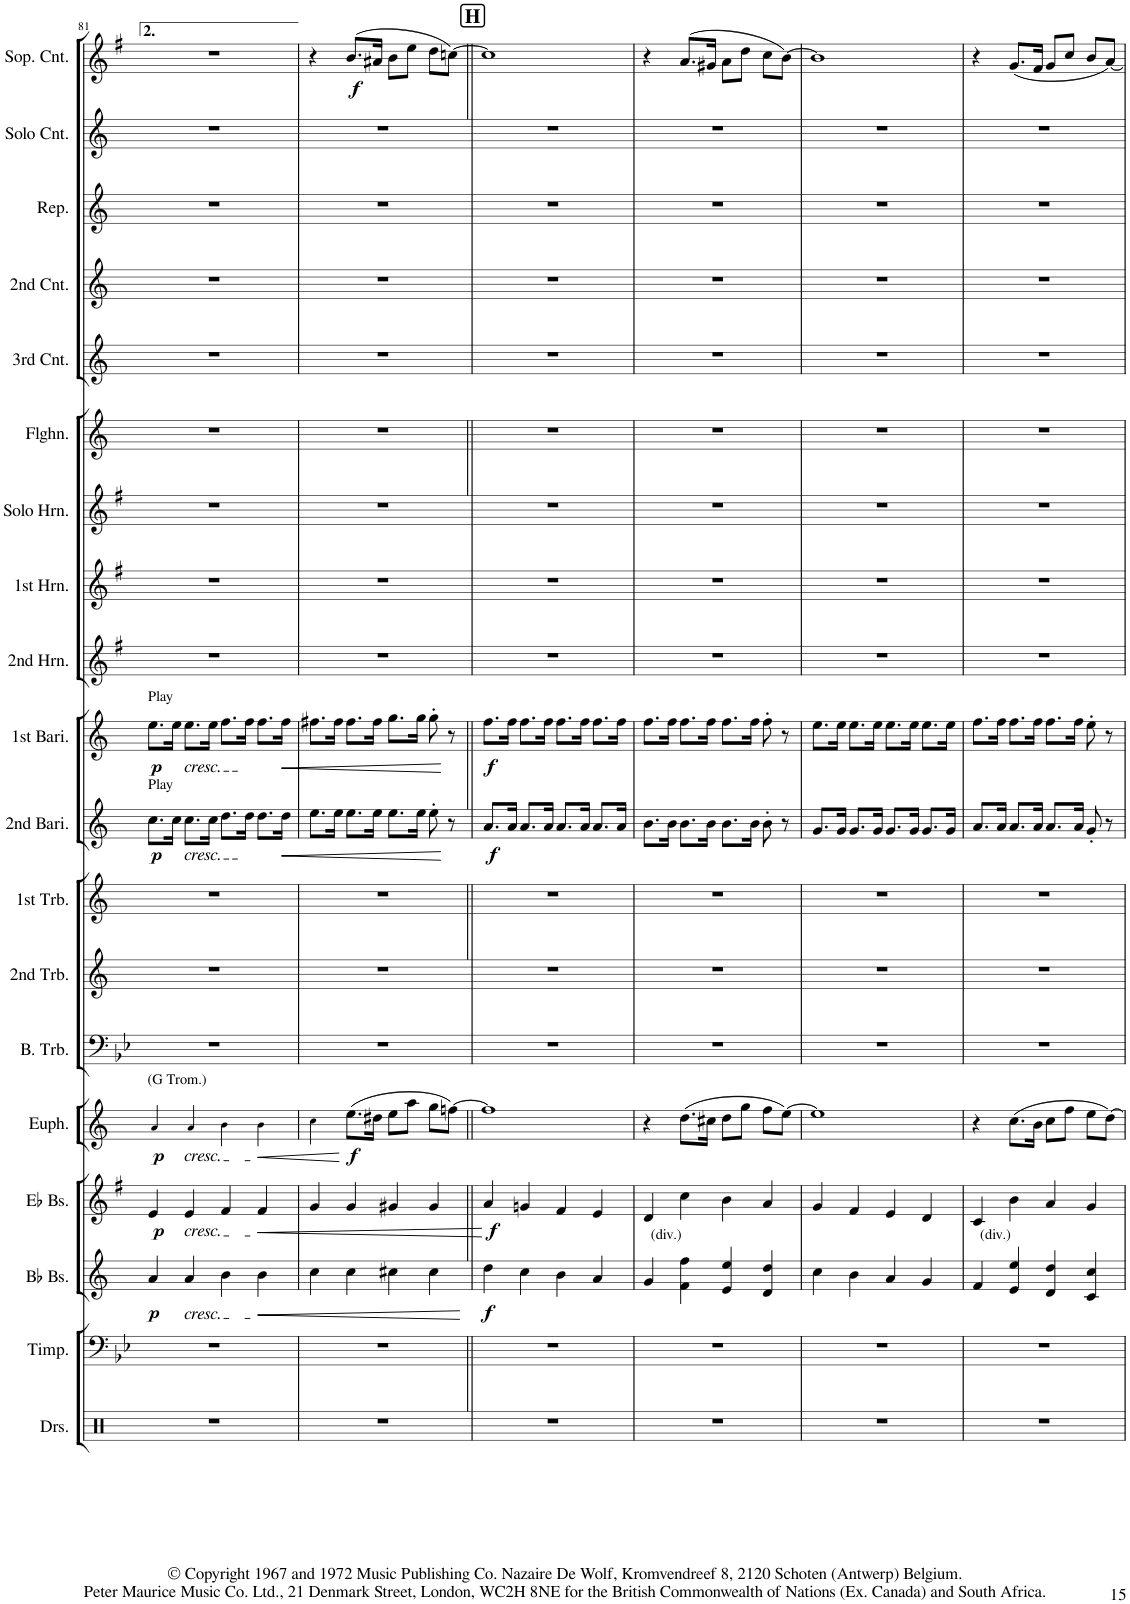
**kern	**kern	**kern	**dynam	**kern	**dynam	**kern	**dynam	**kern	**kern	**kern	**kern	**dynam	**kern	**dynam	**kern	**kern	**kern	**kern	**kern	**kern	**kern	**kern	**kern	**dynam
*part19	*part18	*part17	*part17	*part16	*part16	*part15	*part15	*part14	*part13	*part12	*part11	*part11	*part10	*part10	*part9	*part8	*part7	*part6	*part5	*part4	*part3	*part2	*part1	*part1
*staff19	*staff18	*staff17	*staff17	*staff16	*staff16	*staff15	*staff15	*staff14	*staff13	*staff12	*staff11	*staff11	*staff10	*staff10	*staff9	*staff8	*staff7	*staff6	*staff5	*staff4	*staff3	*staff2	*staff1	*staff1
*I"Drumset	*I"Timpani	*I"Bb Bass	*	*I"Eb Bass	*	*I"Euphonium	*	*I"Bass Trombone	*I"2nd Trombone	*I"1st Trombone	*I"2nd Baritone	*	*I"1st Baritone	*	*I"2nd Horn	*I"1st Horn	*I"Solo Horn	*I"Flugelhorn	*I"3rd Cornet	*I"2nd Cornet	*I"Repiano	*I"Solo Cornet	*I"Soprano Cornet	*
*I'Drs.	*I'Timp.	*I'Bb Bs.	*	*I'Eb Bs.	*	*I'Euph.	*	*I'B. Trb.	*I'2nd Trb.	*I'1st Trb.	*I'2nd Bari.	*	*I'1st Bari.	*	*I'2nd Hrn.	*I'1st Hrn.	*I'Solo Hrn.	*I'Flghn.	*I'3rd Cnt.	*I'2nd Cnt.	*I'Rep.	*I'Solo Cnt.	*I'Sop. Cnt.	*
!!LO:PB:g=z
*clefX	*clefF4	*clefG2	*	*clefG2	*	*clefG2	*	*clefF4	*clefG2	*clefG2	*clefG2	*	*clefG2	*	*clefG2	*clefG2	*clefG2	*clefG2	*clefG2	*clefG2	*clefG2	*clefG2	*clefG2	*
*	*	*Trd15c26	*	*Trd12c21	*	*Trd8c14	*	*Trd7c12	*Trd1c2	*Trd1c2	*Trd1c2	*	*Trd1c2	*	*Trd5c9	*Trd5c9	*Trd5c9	*Trd1c2	*Trd1c2	*Trd1c2	*Trd1c2	*Trd1c2	*Trd-2c-3	*
*k[]	*k[b-e-]	*k[]	*	*k[f#]	*	*k[]	*	*k[b-e-]	*k[]	*k[]	*k[]	*	*k[]	*	*k[f#]	*k[f#]	*k[f#]	*k[]	*k[]	*k[]	*k[]	*k[]	*k[f#]	*
*M2/2	*M2/2	*M2/2	*	*M2/2	*	*M2/2	*	*M2/2	*M2/2	*M2/2	*M2/2	*	*M2/2	*	*M2/2	*M2/2	*M2/2	*M2/2	*M2/2	*M2/2	*M2/2	*M2/2	*M2/2	*
*met(c|)	*met(c|)	*met(c|)	*	*met(c|)	*	*met(c|)	*	*met(c|)	*met(c|)	*met(c|)	*met(c|)	*	*met(c|)	*	*met(c|)	*met(c|)	*met(c|)	*met(c|)	*met(c|)	*met(c|)	*met(c|)	*met(c|)	*met(c|)	*
=81	=81	=81	=81	=81	=81	=81	=81	=81	=81	=81	=81	=81	=81	=81	=81	=81	=81	=81	=81	=81	=81	=81	=81	=81
!	!	!	!	!	!	!	!	!	!	!	!	!	!LO:TX:a:t=Play	!	!	!	!	!	!	!	!	!	!	!
!	!	!	!	!	!	!	!	!	!	!	!LO:TX:a:t=Play	!	!	!	!	!	!	!	!	!	!	!	!	!
!	!	!	!	!	!	!LO:TX:a:t=(G Trom.)	!	!	!	!	!	!	!	!	!	!	!	!	!	!	!	!	!	!
!	!	!	!LO:DY:b	!	!LO:DY:b	!	!LO:DY:b	!	!	!	!	!LO:DY:b	!	!LO:DY:b	!	!	!	!	!	!	!	!	!	!
1r	1r	4a/	p	4e/	p	4a!/	p	1r	1r	1r	8.cc\L	p	8.ee\L	p	1r	1r	1r	1r	1r	1r	1r	1r	1r	.
.	.	.	.	.	.	.	.	.	.	.	16cc\Jk	.	16ee\Jk	.	.	.	.	.	.	.	.	.	.	.
!	!	!	!	!	!	!	!	!	!	!	!	!	!LO:TX:b:i:t=cresc.	!	!	!	!	!	!	!	!	!	!	!
!	!	!	!	!	!	!	!	!	!	!	!LO:TX:b:i:t=cresc.	!	!	!	!	!	!	!	!	!	!	!	!	!
!	!	!	!	!	!	!LO:TX:b:i:t=cresc.	!	!	!	!	!	!	!	!	!	!	!	!	!	!	!	!	!	!
!	!	!	!	!LO:TX:b:i:t=cresc.	!	!	!	!	!	!	!	!	!	!	!	!	!	!	!	!	!	!	!	!
!	!	!LO:TX:b:i:t=cresc.	!	!	!	!	!	!	!	!	!	!	!	!	!	!	!	!	!	!	!	!	!	!
.	.	4a/	.	4e/	.	4a!/	.	.	.	.	8.cc\L	.	8.ee\L	.	.	.	.	.	.	.	.	.	.	.
.	.	.	.	.	.	.	.	.	.	.	16cc\Jk	.	16ee\Jk	.	.	.	.	.	.	.	.	.	.	.
.	.	4b\	.	4f#/	.	4b!\	.	.	.	.	8.dd\L	.	8.ff\L	.	.	.	.	.	.	.	.	.	.	.
.	.	.	.	.	.	.	.	.	.	.	16dd\Jk	.	16ff\Jk	.	.	.	.	.	.	.	.	.	.	.
!	!	!	!LO:HP:b	!	!LO:HP:b	!	!LO:HP:b	!	!	!	!	!	!	!	!	!	!	!	!	!	!	!	!	!
.	.	4b\	<	4f#/	<	4b!\	<	.	.	.	8.dd\L	.	8.ff\L	.	.	.	.	.	.	.	.	.	.	.
!	!	!	!	!	!	!	!	!	!	!	!	!LO:HP:b	!	!LO:HP:b	!	!	!	!	!	!	!	!	!	!
.	.	.	.	.	.	.	.	.	.	.	16dd\Jk	<	16ff\Jk	<	.	.	.	.	.	.	.	.	.	.
=82	=82	=82	=82	=82	=82	=82	=82	=82	=82	=82	=82	=82	=82	=82	=82	=82	=82	=82	=82	=82	=82	=82	=82	=82
1r	1r	4cc\	.	4g/	.	4cc!\	.	1r	1r	1r	8.ee\L	.	8.ff#X\L	.	1r	1r	1r	1r	1r	1r	1r	1r	4r	.
.	.	.	.	.	.	.	.	.	.	.	16ee\Jk	.	16ff#\Jk	.	.	.	.	.	.	.	.	.	.	.
!	!	!	!	!	!	!	!LO:DY:n=1:b	!	!	!	!	!	!	!	!	!	!	!	!	!	!	!	!	!LO:DY:b
.	.	4cc\	.	4g/	.	(8.ee\L	[ f	.	.	.	8.ee\L	.	8.ff#\L	.	.	.	.	.	.	.	.	.	(8.b/L	f
.	.	.	.	.	.	16dd#X\Jk	.	.	.	.	16ee\Jk	.	16ff#\Jk	.	.	.	.	.	.	.	.	.	16a#X/Jk	.
.	.	4cc#X\	.	4g#X/	.	8ee\L	.	.	.	.	8.ee\L	.	8.gg\L	.	.	.	.	.	.	.	.	.	8b\L	.
.	.	.	.	.	.	8aa\J	.	.	.	.	.	.	.	.	.	.	.	.	.	.	.	.	8ee\J	.
.	.	.	.	.	.	.	.	.	.	.	16ee\Jk	.	16gg\Jk	.	.	.	.	.	.	.	.	.	.	.
.	.	4cc#\	.	4g#/	.	8gg\L	.	.	.	.	8ee'\	.	8gg'\	.	.	.	.	.	.	.	.	.	8dd\L	.
.	.	.	.	.	.	[8ffn\J)	.	.	.	.	8r	[	8r	[	.	.	.	.	.	.	.	.	[8ccn\J)	.
.	.	.	[	.	[	.	.	.	.	.	.	.	.	.	.	.	.	.	.	.	.	.	.	.
!!LO:REH:place=s1:a:B:cj:fs=14:t=H
=83||	=83||	=83||	=83||	=83||	=83||	=83||	=83||	=83||	=83||	=83||	=83||	=83||	=83||	=83||	=83||	=83||	=83||	=83||	=83||	=83||	=83||	=83||	=83||	=83||
!	!	!	!LO:DY:b	!	!LO:DY:b	!	!	!	!	!	!	!LO:DY:b	!	!LO:DY:b	!	!	!	!	!	!	!	!	!	!
1r	1r	4dd\	f	4a/	f	1ff]	.	1r	1r	1r	8.a/L	f	8.ff\L	f	1r	1r	1r	1r	1r	1r	1r	1r	1cc]	.
.	.	.	.	.	.	.	.	.	.	.	16a/Jk	.	16ff\Jk	.	.	.	.	.	.	.	.	.	.	.
.	.	4cc\	.	4gn/	.	.	.	.	.	.	8.a/L	.	8.ff\L	.	.	.	.	.	.	.	.	.	.	.
.	.	.	.	.	.	.	.	.	.	.	16a/Jk	.	16ff\Jk	.	.	.	.	.	.	.	.	.	.	.
.	.	4b\	.	4f#/	.	.	.	.	.	.	8.a/L	.	8.ff\L	.	.	.	.	.	.	.	.	.	.	.
.	.	.	.	.	.	.	.	.	.	.	16a/Jk	.	16ff\Jk	.	.	.	.	.	.	.	.	.	.	.
.	.	4a/	.	4e/	.	.	.	.	.	.	8.a/L	.	8.ff\L	.	.	.	.	.	.	.	.	.	.	.
.	.	.	.	.	.	.	.	.	.	.	16a/Jk	.	16ff\Jk	.	.	.	.	.	.	.	.	.	.	.
=84	=84	=84	=84	=84	=84	=84	=84	=84	=84	=84	=84	=84	=84	=84	=84	=84	=84	=84	=84	=84	=84	=84	=84	=84
1r	1r	4g/	.	4d/	.	4r	.	1r	1r	1r	8.b\L	.	8.ff\L	.	1r	1r	1r	1r	1r	1r	1r	1r	4r	.
.	.	.	.	.	.	.	.	.	.	.	16b\Jk	.	16ff\Jk	.	.	.	.	.	.	.	.	.	.	.
!	!	!LO:TX:a:t=(div.)	!	!	!	!	!	!	!	!	!	!	!	!	!	!	!	!	!	!	!	!	!	!
.	.	4f\ 4ff\	.	4cc\	.	(8.dd\L	.	.	.	.	8.b\L	.	8.ff\L	.	.	.	.	.	.	.	.	.	(8.a/L	.
.	.	.	.	.	.	16cc#X\Jk	.	.	.	.	16b\Jk	.	16ff\Jk	.	.	.	.	.	.	.	.	.	16g#X/Jk	.
.	.	4e/ 4ee/	.	4b\	.	8dd\L	.	.	.	.	8.b\L	.	8.ff\L	.	.	.	.	.	.	.	.	.	8a\L	.
.	.	.	.	.	.	8gg\J	.	.	.	.	.	.	.	.	.	.	.	.	.	.	.	.	8dd\J	.
.	.	.	.	.	.	.	.	.	.	.	16b\Jk	.	16ff\Jk	.	.	.	.	.	.	.	.	.	.	.
.	.	4d/ 4dd/	.	4a/	.	8ff\L	.	.	.	.	8b'\	.	8ff'\	.	.	.	.	.	.	.	.	.	8cc\L	.
.	.	.	.	.	.	[8ee\J)	.	.	.	.	8r	.	8r	.	.	.	.	.	.	.	.	.	[8b\J)	.
=85	=85	=85	=85	=85	=85	=85	=85	=85	=85	=85	=85	=85	=85	=85	=85	=85	=85	=85	=85	=85	=85	=85	=85	=85
1r	1r	4cc\	.	4g/	.	1ee]	.	1r	1r	1r	8.g/L	.	8.ee\L	.	1r	1r	1r	1r	1r	1r	1r	1r	1b]	.
.	.	.	.	.	.	.	.	.	.	.	16g/Jk	.	16ee\Jk	.	.	.	.	.	.	.	.	.	.	.
.	.	4b\	.	4f#/	.	.	.	.	.	.	8.g/L	.	8.ee\L	.	.	.	.	.	.	.	.	.	.	.
.	.	.	.	.	.	.	.	.	.	.	16g/Jk	.	16ee\Jk	.	.	.	.	.	.	.	.	.	.	.
.	.	4a/	.	4e/	.	.	.	.	.	.	8.g/L	.	8.ee\L	.	.	.	.	.	.	.	.	.	.	.
.	.	.	.	.	.	.	.	.	.	.	16g/Jk	.	16ee\Jk	.	.	.	.	.	.	.	.	.	.	.
.	.	4g/	.	4d/	.	.	.	.	.	.	8.g/L	.	8.ee\L	.	.	.	.	.	.	.	.	.	.	.
.	.	.	.	.	.	.	.	.	.	.	16g/Jk	.	16ee\Jk	.	.	.	.	.	.	.	.	.	.	.
=86	=86	=86	=86	=86	=86	=86	=86	=86	=86	=86	=86	=86	=86	=86	=86	=86	=86	=86	=86	=86	=86	=86	=86	=86
1r	1r	4f/	.	4c/	.	4r	.	1r	1r	1r	8.a/L	.	8.ff\L	.	1r	1r	1r	1r	1r	1r	1r	1r	4r	.
.	.	.	.	.	.	.	.	.	.	.	16a/Jk	.	16ff\Jk	.	.	.	.	.	.	.	.	.	.	.
!	!	!LO:TX:a:t=(div.)	!	!	!	!	!	!	!	!	!	!	!	!	!	!	!	!	!	!	!	!	!	!
.	.	4e/ 4ee/	.	4b\	.	(8.cc\L	.	.	.	.	8.a/L	.	8.ff\L	.	.	.	.	.	.	.	.	.	(8.g/L	.
.	.	.	.	.	.	16b\Jk	.	.	.	.	16a/Jk	.	16ff\Jk	.	.	.	.	.	.	.	.	.	16f#/Jk	.
.	.	4d/ 4dd/	.	4a/	.	8cc\L	.	.	.	.	8.a/L	.	8.ff\L	.	.	.	.	.	.	.	.	.	8g/L	.
.	.	.	.	.	.	8ff\J	.	.	.	.	.	.	.	.	.	.	.	.	.	.	.	.	8cc/J	.
.	.	.	.	.	.	.	.	.	.	.	16a/Jk	.	16ff\Jk	.	.	.	.	.	.	.	.	.	.	.
.	.	4c/ 4cc/	.	4g/	.	8ee\L	.	.	.	.	8g'/	.	8ee'\	.	.	.	.	.	.	.	.	.	8b/L	.
.	.	.	.	.	.	[8dd\J)	.	.	.	.	8r	.	8r	.	.	.	.	.	.	.	.	.	[8a/J)	.
=	=	=	=	=	=	=	=	=	=	=	=	=	=	=	=	=	=	=	=	=	=	=	=	=
*-	*-	*-	*-	*-	*-	*-	*-	*-	*-	*-	*-	*-	*-	*-	*-	*-	*-	*-	*-	*-	*-	*-	*-	*-
